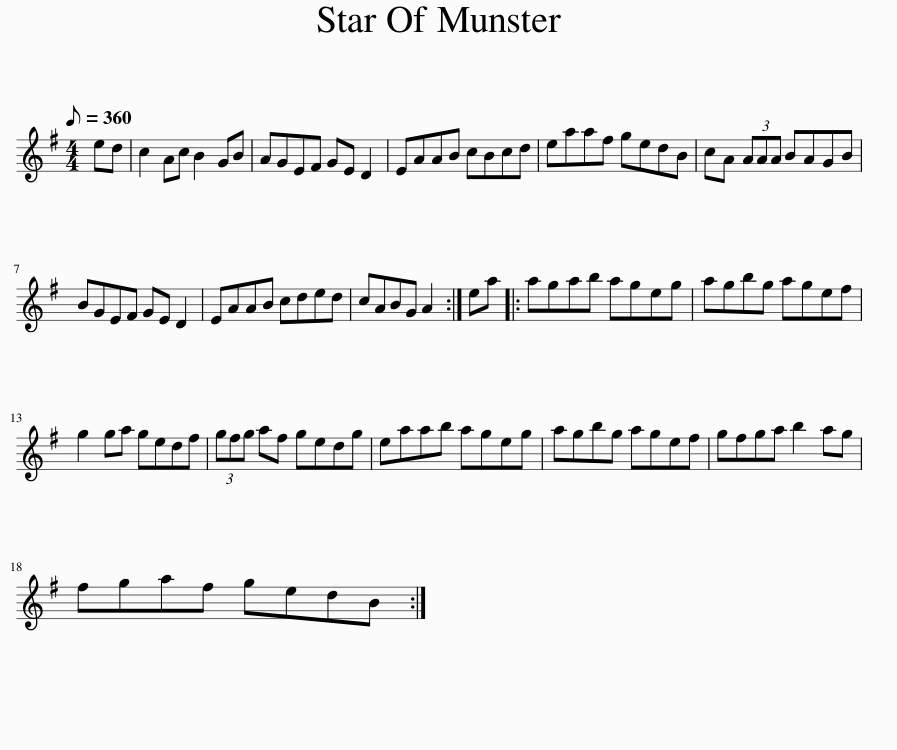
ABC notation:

X:1
L:1/8
Q:1/8=360
M:4/4
I:linebreak $
K:G
V:1 treble
V:1
 ed | c2 Ac B2 GB | AGEF GE D2 | EAAB cBcd | eaaf gedB | %5
 cA (3AAA BAGB |$ BGEF GE D2 | EAAB cded | cABG A2 :| ea |: %10
 agab ageg | agbg agef |$ g2 ga gedf | (3gfg af gedg | eaab ageg | %15
 agbg agef | gfga b2 ag |$ fgaf gedB :| %18
